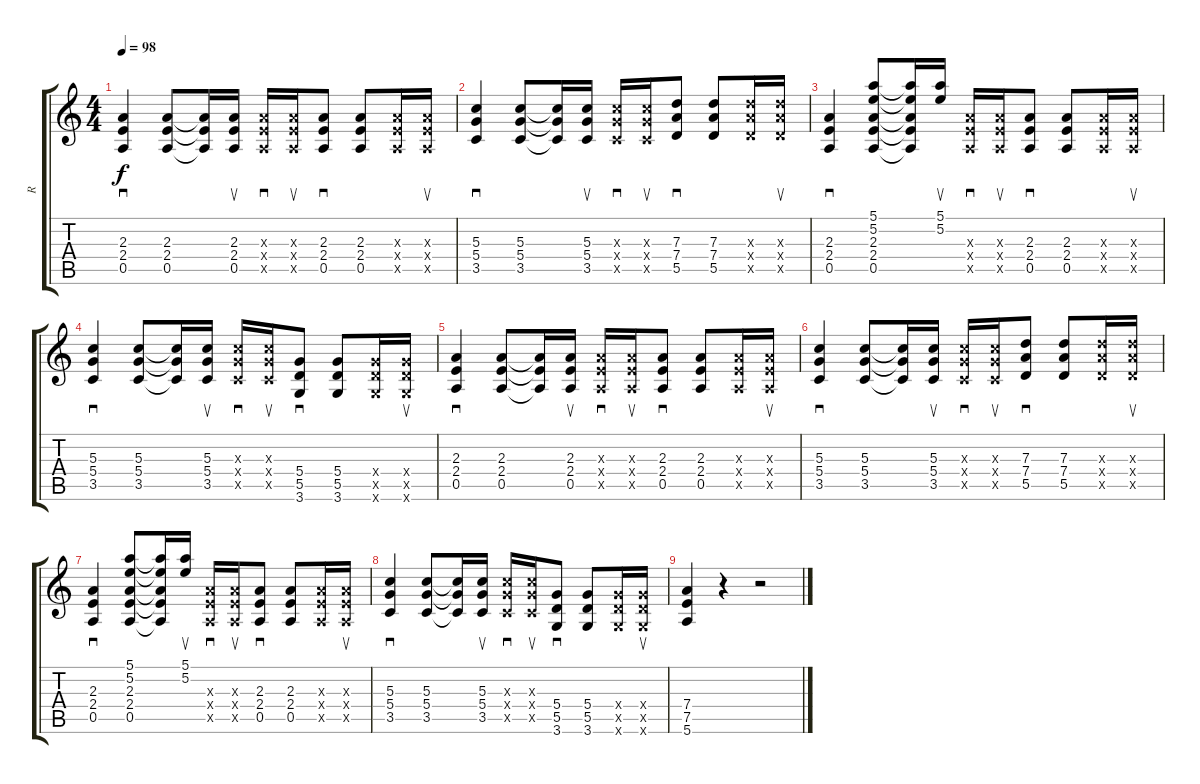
\track ("R" "R") {instrument overdrivenguitar}
\staff {score tabs}
\tuning (E4 B3 G3 D3 A2 E2) {hide}
\ts (4 4)
\tempo 98
\clef g2
\ks c
(2.3 2.4 0.5).4{sd dy f} (2.3 2.4 0.5).8 (2.3{t} 2.4{t} 0.5{t}).16 (2.3 2.4 0.5).16{su} (2.3{x} 2.4{x} 0.5{x}).16{sd} (2.3{x} 2.4{x} 0.5{x}).16{su} (2.3 2.4 0.5).8{sd} (2.3 2.4 0.5).8 (2.3{x} 2.4{x} 0.5{x}).16 (2.3{x} 2.4{x} 0.5{x}).16{su} |
(5.3 5.4 3.5).4{sd} (5.3 5.4 3.5).8 (5.3{t} 5.4{t} 3.5{t}).16 (5.3 5.4 3.5).16{su} (5.3{x} 5.4{x} 3.5{x}).16{sd} (5.3{x} 5.4{x} 3.5{x}).16{su} (7.3 7.4 5.5).8{sd} (7.3 7.4 5.5).8 (7.3{x} 7.4{x} 5.5{x}).16 (7.3{x} 7.4{x} 5.5{x}).16{su} |
(2.3 2.4 0.5).4{sd} (5.1 5.2 2.3 2.4 0.5).8 (5.1{t} 5.2{t} 2.3{t} 2.4{t} 0.5{t}).16 (5.1 5.2).16{su} (2.3{x} 2.4{x} 0.5{x}).16{sd} (2.3{x} 2.4{x} 0.5{x}).16{su} (2.3 2.4 0.5).8{sd} (2.3 2.4 0.5).8 (2.3{x} 2.4{x} 0.5{x}).16 (2.3{x} 2.4{x} 0.5{x}).16{su} |
(5.3 5.4 3.5).4{sd} (5.3 5.4 3.5).8 (5.3{t} 5.4{t} 3.5{t}).16 (5.3 5.4 3.5).16{su} (5.3{x} 5.4{x} 3.5{x}).16{sd} (5.3{x} 5.4{x} 3.5{x}).16{su} (5.4 5.5 3.6).8{sd} (5.4 5.5 3.6).8 (5.4{x} 5.5{x} 3.6{x}).16 (5.4{x} 5.5{x} 3.6{x}).16{su} |
(2.3 2.4 0.5).4{sd} (2.3 2.4 0.5).8 (2.3{t} 2.4{t} 0.5{t}).16 (2.3 2.4 0.5).16{su} (2.3{x} 2.4{x} 0.5{x}).16{sd} (2.3{x} 2.4{x} 0.5{x}).16{su} (2.3 2.4 0.5).8{sd} (2.3 2.4 0.5).8 (2.3{x} 2.4{x} 0.5{x}).16 (2.3{x} 2.4{x} 0.5{x}).16{su} |
(5.3 5.4 3.5).4{sd} (5.3 5.4 3.5).8 (5.3{t} 5.4{t} 3.5{t}).16 (5.3 5.4 3.5).16{su} (5.3{x} 5.4{x} 3.5{x}).16{sd} (5.3{x} 5.4{x} 3.5{x}).16{su} (7.3 7.4 5.5).8{sd} (7.3 7.4 5.5).8 (7.3{x} 7.4{x} 5.5{x}).16 (7.3{x} 7.4{x} 5.5{x}).16{su} |
(2.3 2.4 0.5).4{sd} (5.1 5.2 2.3 2.4 0.5).8 (5.1{t} 5.2{t} 2.3{t} 2.4{t} 0.5{t}).16 (5.1 5.2).16{su} (2.3{x} 2.4{x} 0.5{x}).16{sd} (2.3{x} 2.4{x} 0.5{x}).16{su} (2.3 2.4 0.5).8{sd} (2.3 2.4 0.5).8 (2.3{x} 2.4{x} 0.5{x}).16 (2.3{x} 2.4{x} 0.5{x}).16{su} |
(5.3 5.4 3.5).4{sd} (5.3 5.4 3.5).8 (5.3{t} 5.4{t} 3.5{t}).16 (5.3 5.4 3.5).16{su} (5.3{x} 5.4{x} 3.5{x}).16{sd} (5.3{x} 5.4{x} 3.5{x}).16{su} (5.4 5.5 3.6).8{sd} (5.4 5.5 3.6).8 (5.4{x} 5.5{x} 3.6{x}).16 (5.4{x} 5.5{x} 3.6{x}).16{su} |
(7.4 7.5 5.6).4 r.4 r.2
